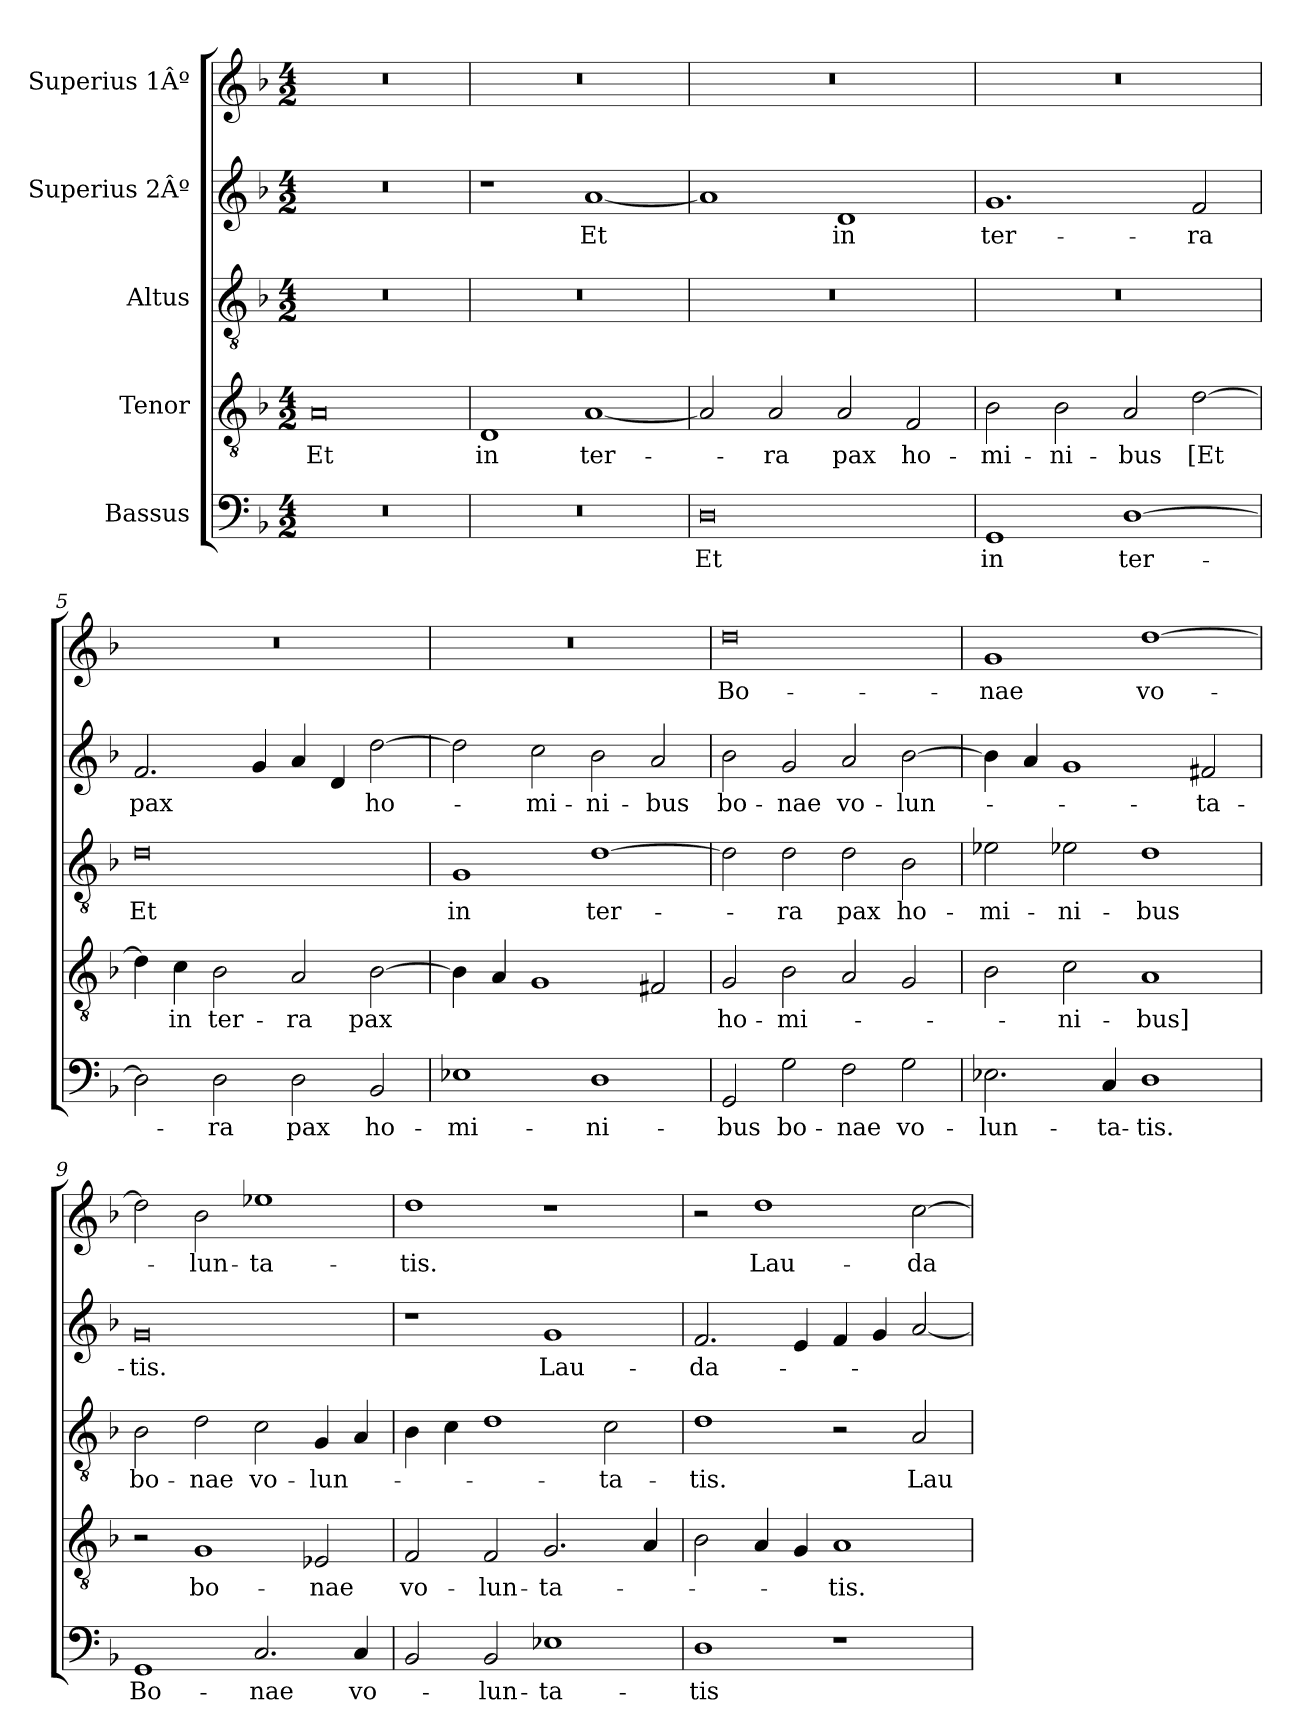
**kern	**text	**kern	**text	**kern	**text	**kern	**text	**kern	**text
*part5	*part5	*part4	*part4	*part3	*part3	*part2	*part2	*part1	*part1
*staff5	*staff5	*staff4	*staff4	*staff3	*staff3	*staff2	*staff2	*staff1	*staff1
*I"Bassus	*	*I"Tenor	*	*I"Altus	*	*I"Superius 2Âº	*	*I"Superius 1Âº	*
*clefF4	*	*clefGv2	*	*clefGv2	*	*clefG2	*	*clefG2	*
*k[b-]	*	*k[b-]	*	*k[b-]	*	*k[b-]	*	*k[b-]	*
*M4/2	*	*M4/2	*	*M4/2	*	*M4/2	*	*M4/2	*
=1	=1	=1	=1	=1	=1	=1	=1	=1	=1
0r	.	0A/	Et	0r	.	0r	.	0r	.
=2	=2	=2	=2	=2	=2	=2	=2	=2	=2
0r	.	1D/	in	0r	.	1r	.	0r	.
.	.	[1A/	ter-	.	.	[1a/	Et	.	.
=3	=3	=3	=3	=3	=3	=3	=3	=3	=3
0D\	Et	2A/]	.	0r	.	1a/]	.	0r	.
.	.	2A/	-ra	.	.	.	.	.	.
.	.	2A/	pax	.	.	1d/	in	.	.
.	.	2F/	ho-	.	.	.	.	.	.
=4	=4	=4	=4	=4	=4	=4	=4	=4	=4
1GG/	in	2B-\	-mi-	0r	.	1.g/	ter-	0r	.
.	.	2B-\	-ni-	.	.	.	.	.	.
[1D\	ter-	2A/	-bus	.	.	.	.	.	.
.	.	[2d\	[Et	.	.	2f/	-ra	.	.
=5	=5	=5	=5	=5	=5	=5	=5	=5	=5
2D\]	.	4d\]	.	0d\	Et	2.f/	pax	0r	.
.	.	4c\	in	.	.	.	.	.	.
2D\	-ra	2B-\	ter-	.	.	.	.	.	.
.	.	.	.	.	.	4g/	.	.	.
2D\	pax	2A/	-ra	.	.	4a/	.	.	.
.	.	.	.	.	.	4d/	.	.	.
2BB-/	ho-	[2B-\	pax	.	.	[2dd\	ho-	.	.
=6	=6	=6	=6	=6	=6	=6	=6	=6	=6
1E-\	-mi-	4B-\]	.	1G/	in	2dd\]	.	0r	.
.	.	4A/	.	.	.	.	.	.	.
.	.	1G/	.	.	.	2cc\	-mi-	.	.
1D\	-ni-	.	.	[1d\	ter-	2b-\	-ni-	.	.
.	.	2F#X/	.	.	.	2a/	-bus	.	.
=7	=7	=7	=7	=7	=7	=7	=7	=7	=7
2GG/	-bus	2G/	ho-	2d\]	.	2b-\	bo-	0dd\	Bo-
2G\	bo-	2B-\	-mi-	2d\	-ra	2g/	-nae	.	.
2F\	-nae	2A/	.	2d\	pax	2a/	vo-	.	.
2G\	vo-	2G/	.	2B-\	ho-	[2b-\	-lun-	.	.
=8	=8	=8	=8	=8	=8	=8	=8	=8	=8
2.E-X\	-lun-	2B-\	.	2e-X\	-mi-	4b-\]	.	1g/	-nae
.	.	.	.	.	.	4a/	.	.	.
.	.	2c\	-ni-	2e-X\	-ni-	1g/	.	.	.
4C/	-ta-	.	.	.	.	.	.	.	.
1D\	-tis.	1A/	-bus]	1d\	-bus	.	.	[1dd\	vo-
.	.	.	.	.	.	2f#X/	-ta-	.	.
=9	=9	=9	=9	=9	=9	=9	=9	=9	=9
1GG/	Bo-	2r	.	2B-\	bo-	0g/	-tis.	2dd\]	.
.	.	1G/	bo-	2d\	-nae	.	.	2b-\	-lun-
2.C/	-nae	.	.	2c\	vo-	.	.	1ee-X\	-ta-
.	.	2E-X/	-nae	4G/	-lun-	.	.	.	.
4C/	vo-	.	.	4A/	.	.	.	.	.
=10	=10	=10	=10	=10	=10	=10	=10	=10	=10
2BB-/	.	2F/	vo-	4B-\	.	1r	.	1dd\	-tis.
.	.	.	.	4c\	.	.	.	.	.
2BB-/	-lun-	2F/	-lun-	1d\	.	.	.	.	.
1E-X\	-ta-	2.G/	-ta-	.	.	1g/	Lau-	1r	.
.	.	.	.	2c\	-ta-	.	.	.	.
.	.	4A/	.	.	.	.	.	.	.
=11	=11	=11	=11	=11	=11	=11	=11	=11	=11
1D\	-tis	2B-\	.	1d\	-tis.	2.f/	-da-	2r	.
.	.	4A/	.	.	.	.	.	1dd\	Lau-
.	.	4G/	.	.	.	4e/	.	.	.
1r	.	1A/	-tis.	2r	.	4f/	.	.	.
.	.	.	.	.	.	4g/	.	.	.
.	.	.	.	2A/	Lau-	[2a/	.	[2cc\	-da-
=	=	=	=	=	=	=	=	=	=
*-	*-	*-	*-	*-	*-	*-	*-	*-	*-
